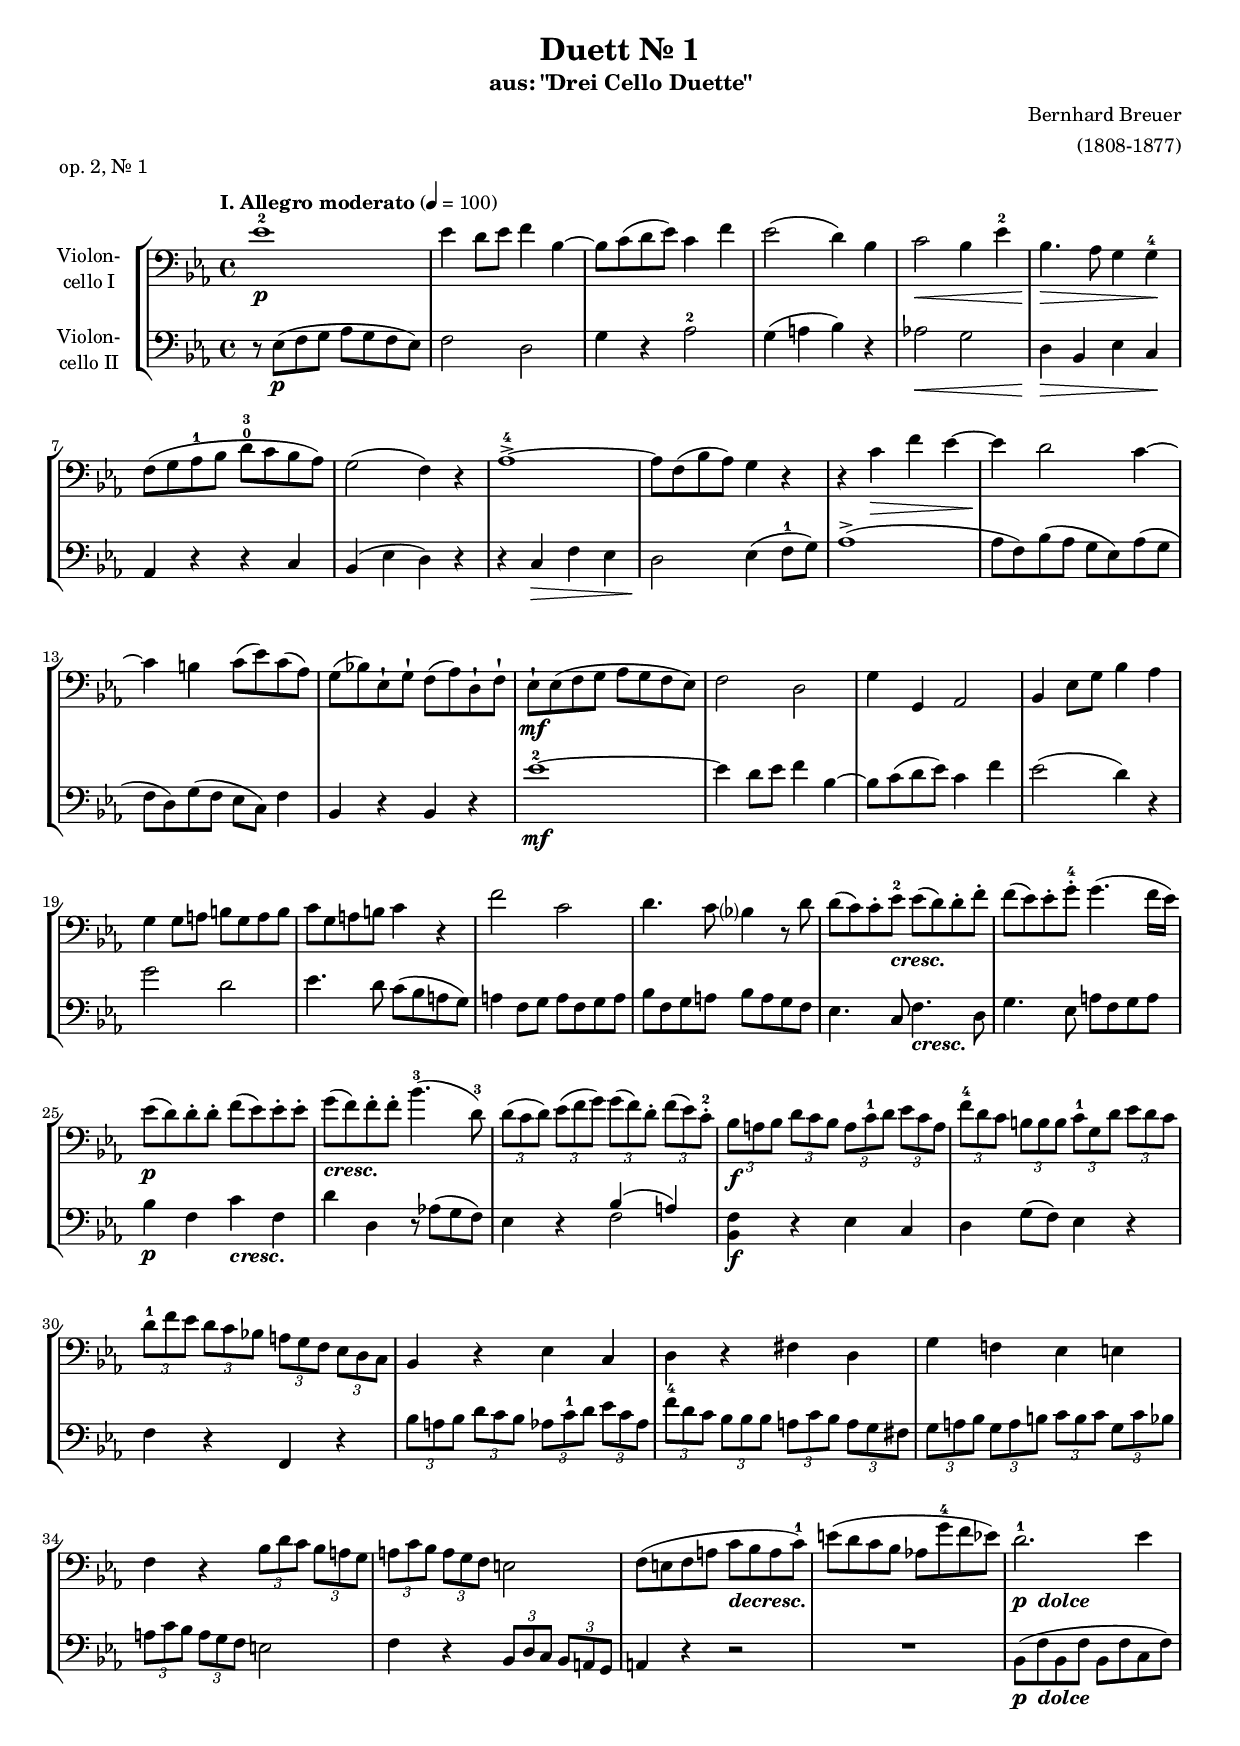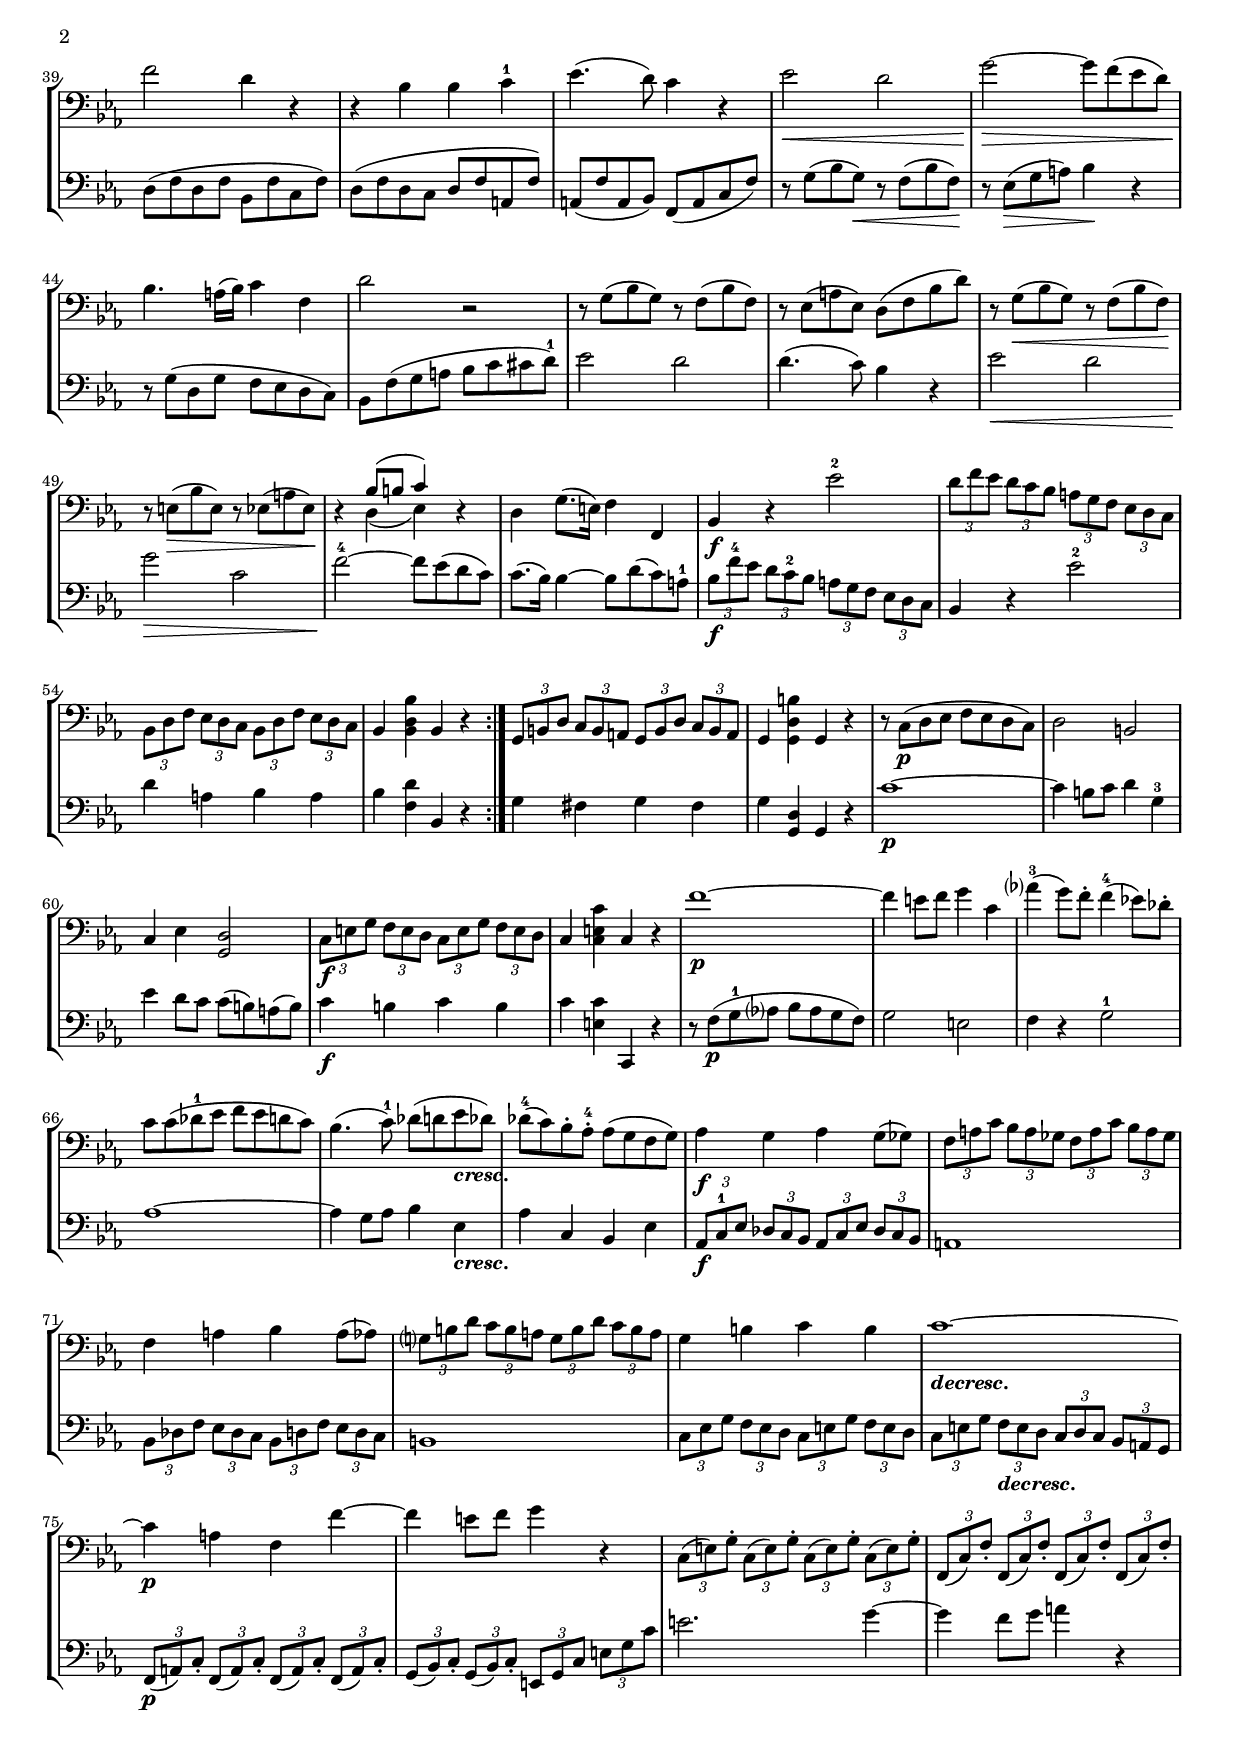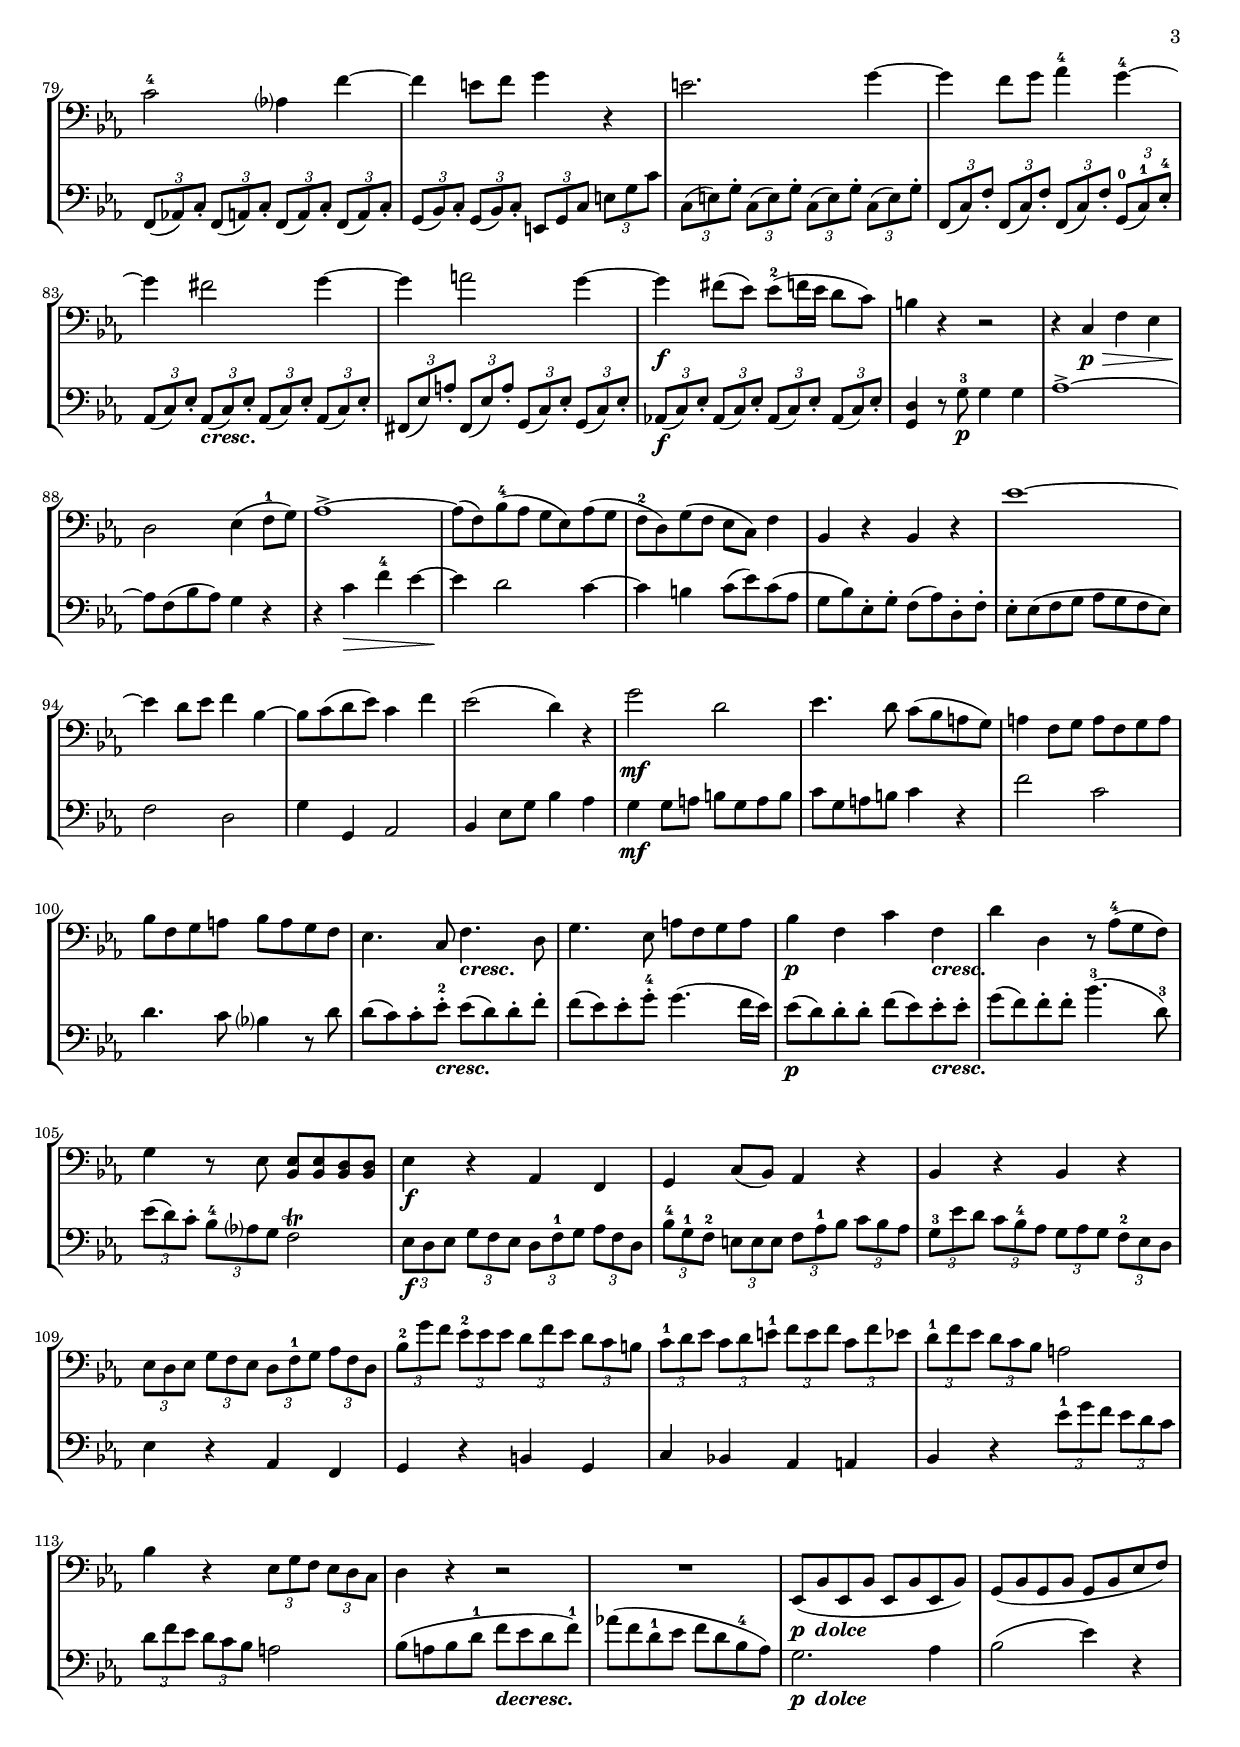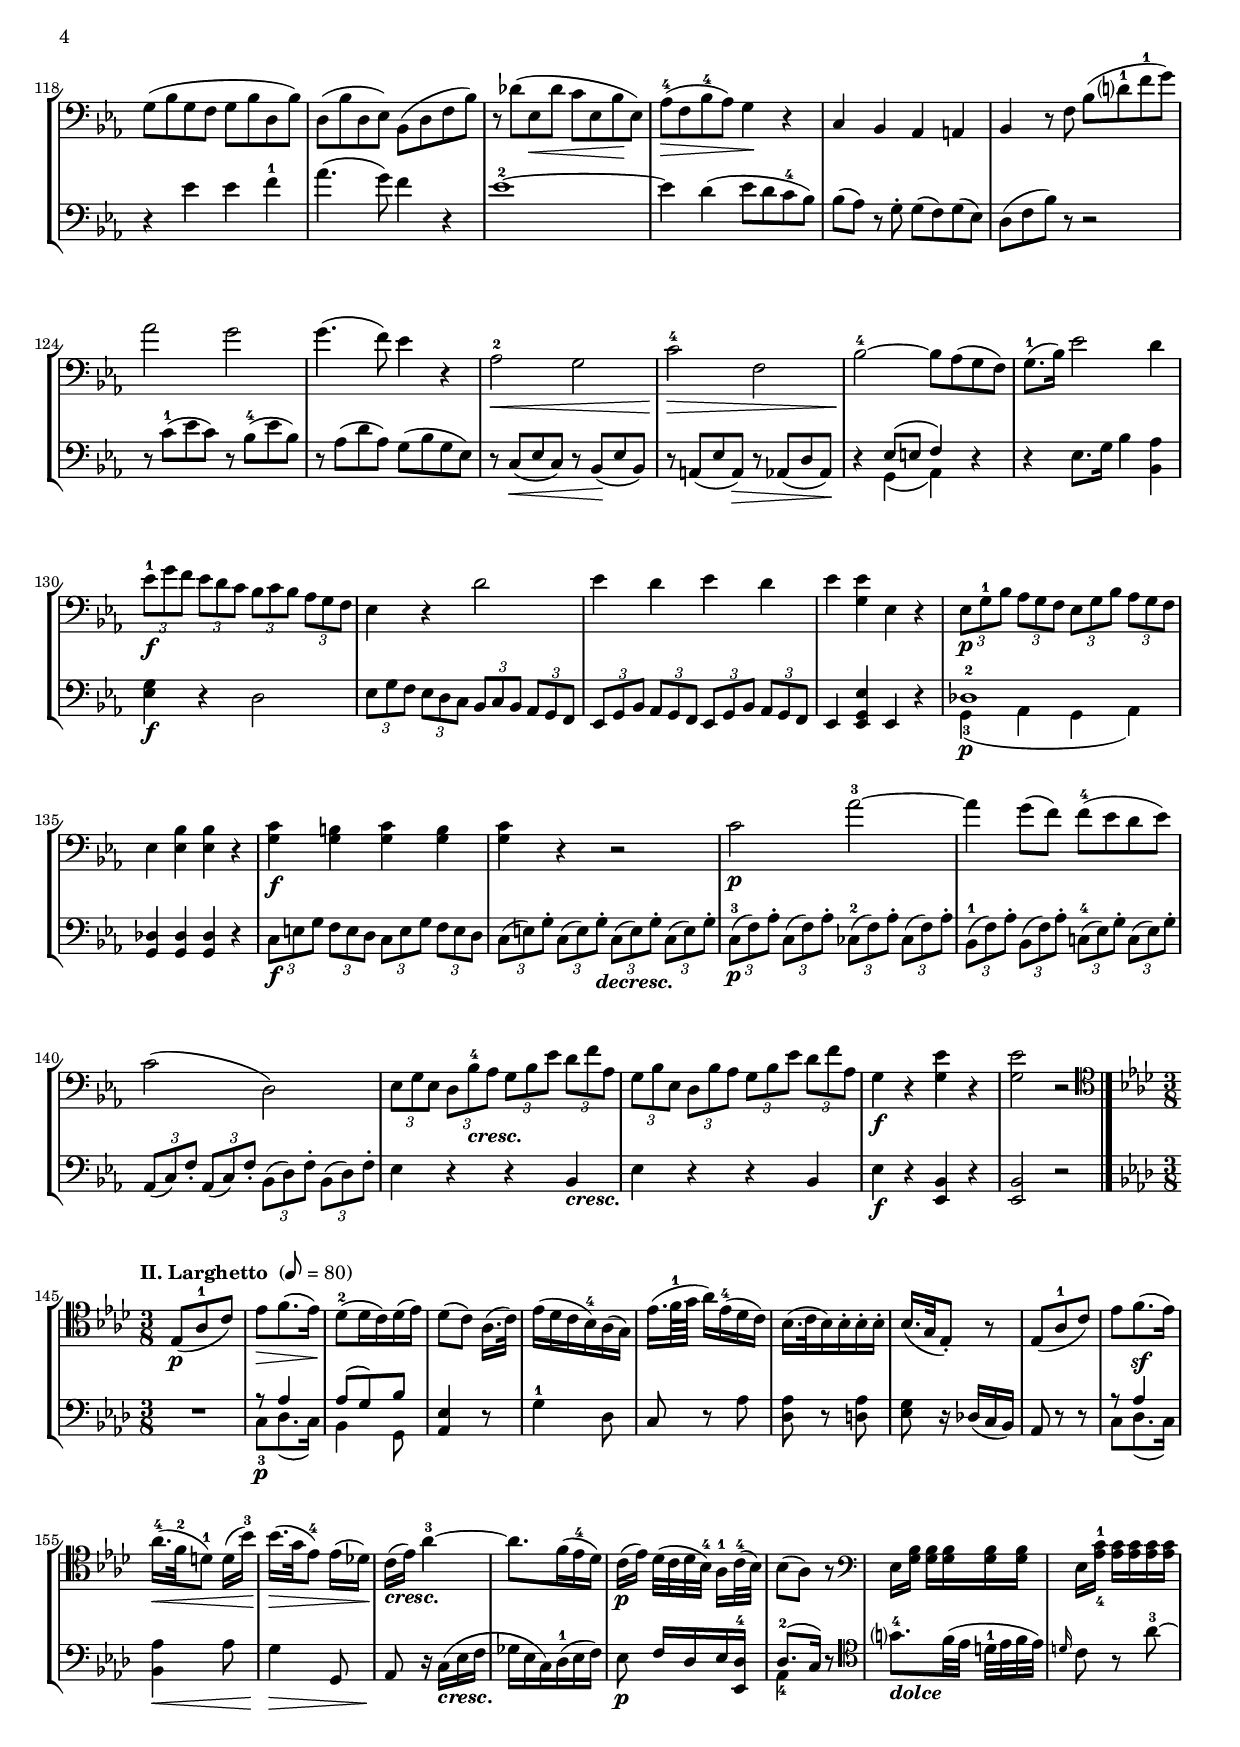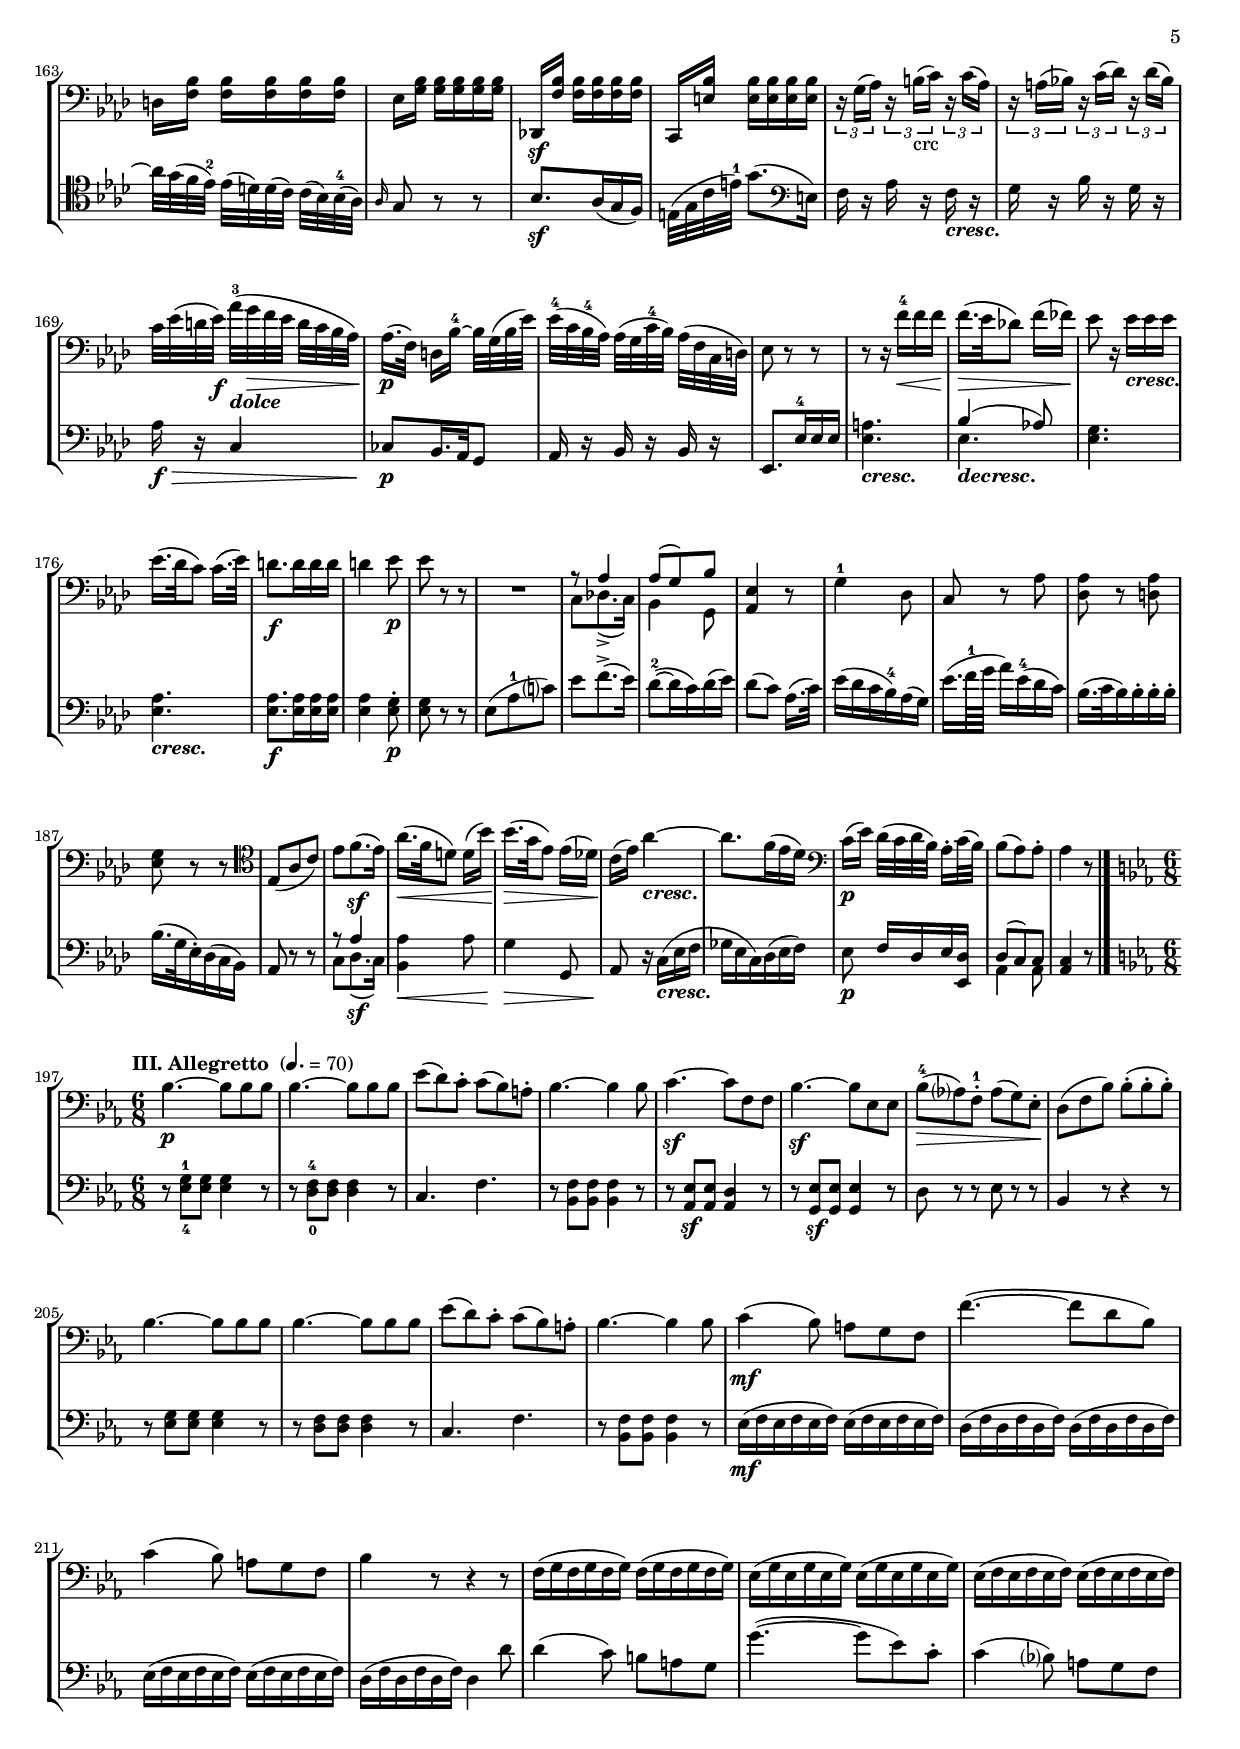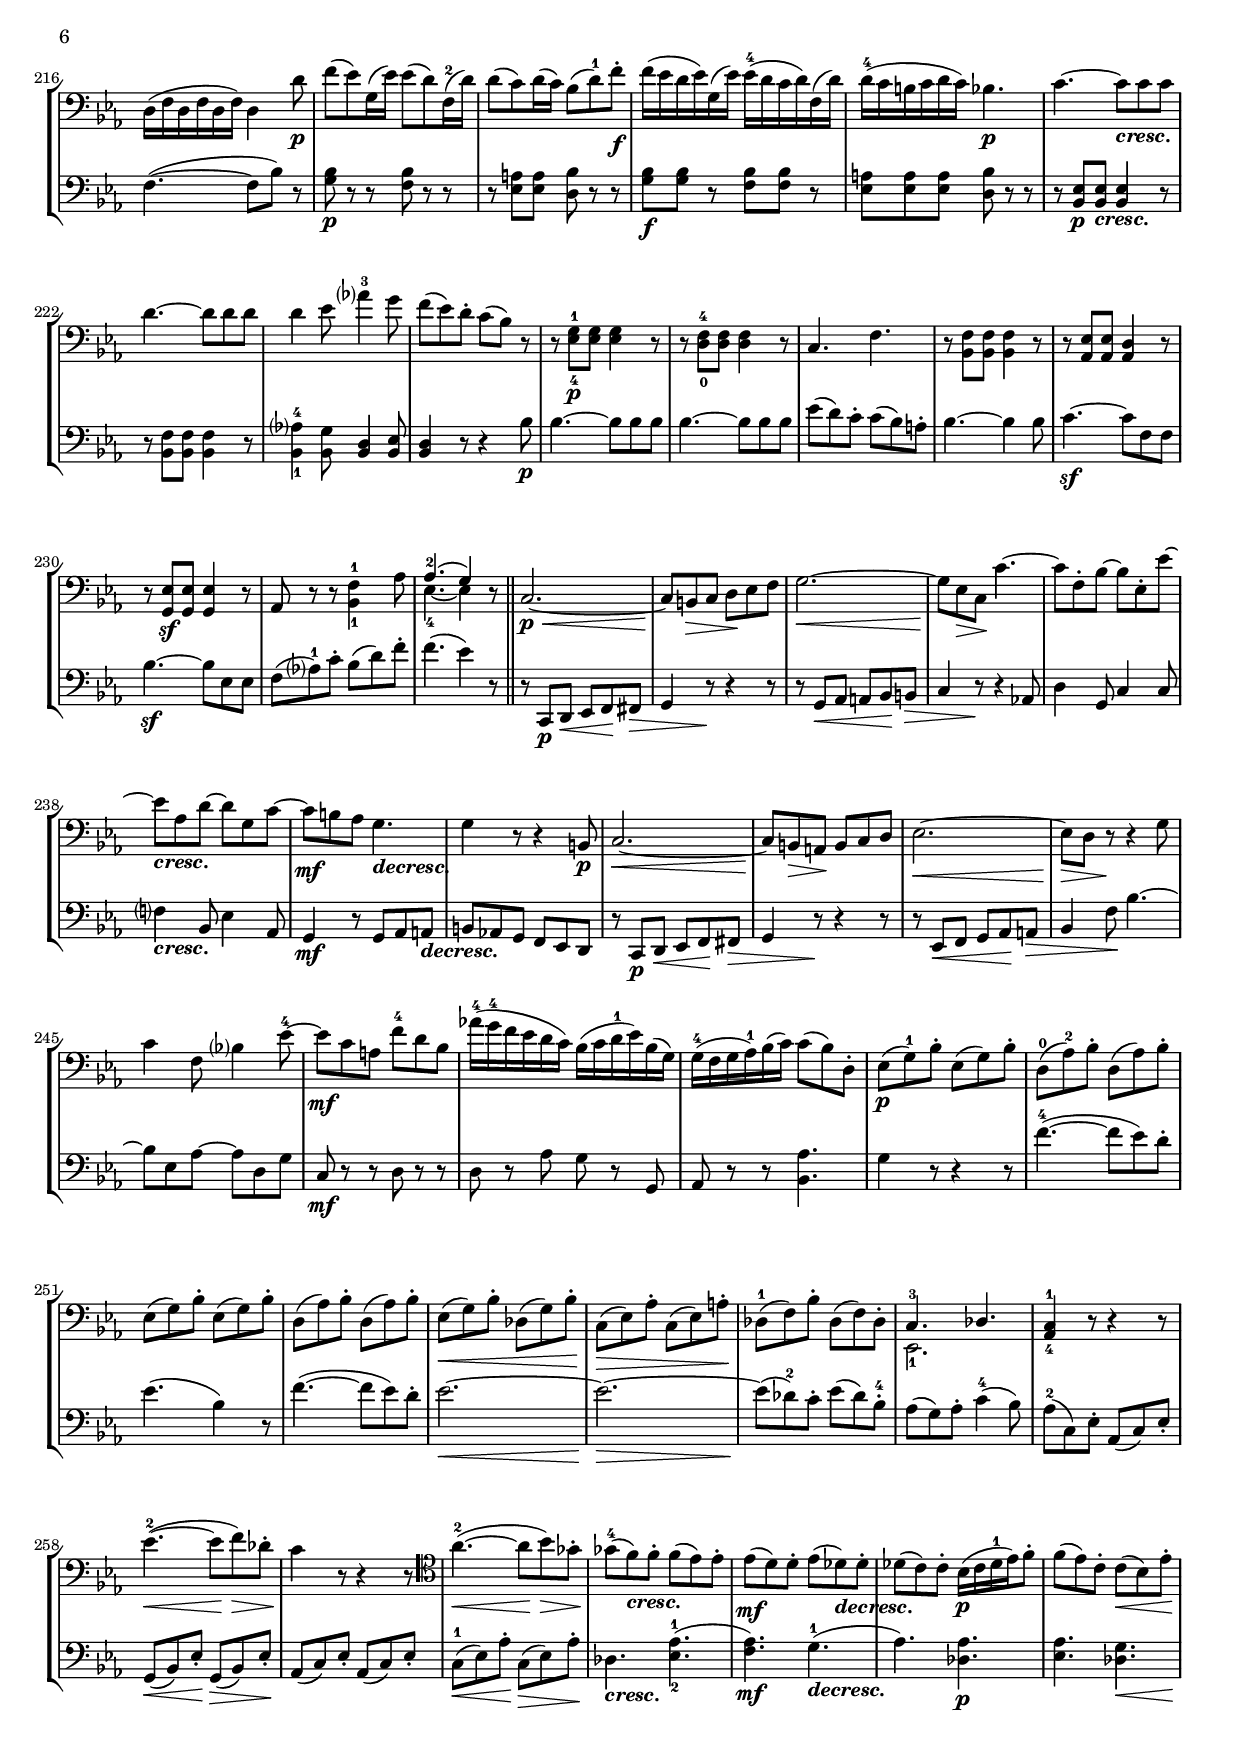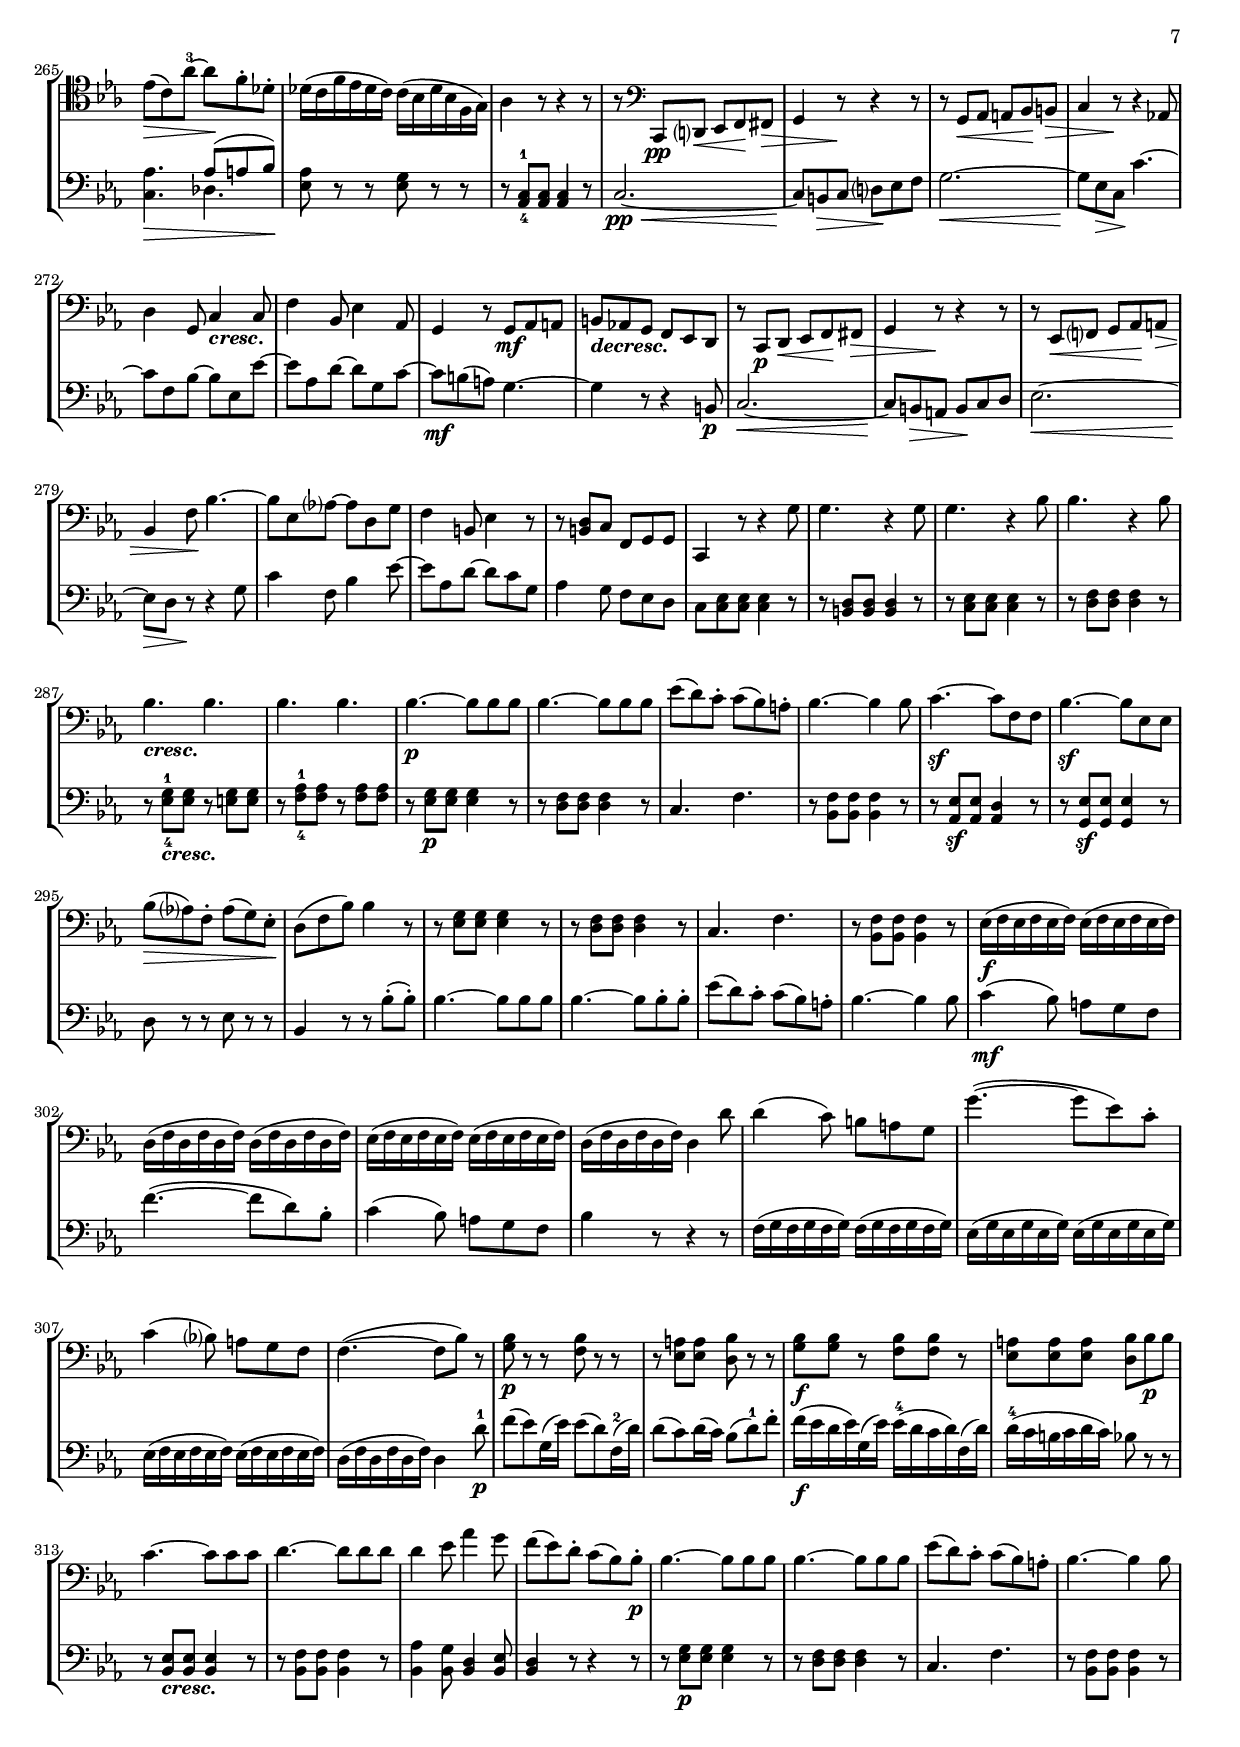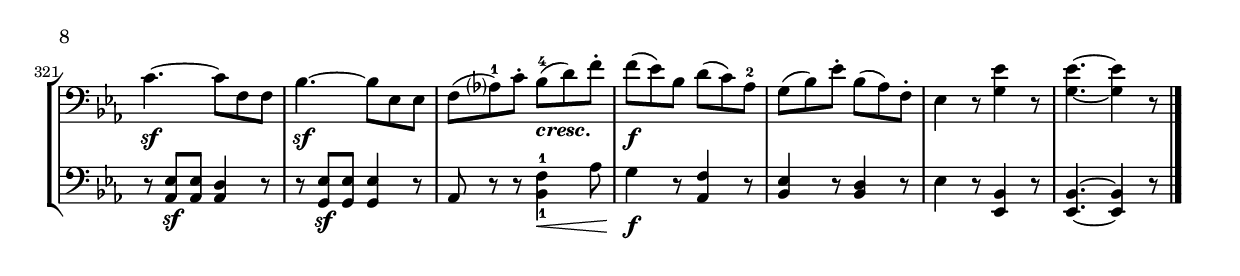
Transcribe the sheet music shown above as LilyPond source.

\version "2.14.2"
\include "deutsch.ly"

#(set-global-staff-size 17)

\header {
  title     = "Duett Nr. 1"
  subtitle  = "aus: \"Drei Cello Duette\""
  composer  = "Bernhard Breuer"
  arranger  = "(1808-1877)"
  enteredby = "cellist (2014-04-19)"
  piece     = "op. 2, Nr. 1"
}

voiceconsts = {
% \numericTimeSignature
 \compressFullBarRests
 \clef "bass"
}

%minstr = "harpsichord"
mihi = "clarinet"
%minstr = "accordion"
milo = "bassoon"

introa = {
           \tempo "I. Allegro moderato" 4=100
           \time 4/4
           \key es \major
           \set tupletSpannerDuration = #(ly:make-moment 1 4)
}

introb = {
           \break
           \tempo "II. Larghetto " 8=80
           \time 3/8
           \key as \major
           \set tupletSpannerDuration = #(ly:make-moment 1 8)
}

introc = {
           \break
           \tempo "III. Allegretto " 4.=70
           \time 6/8
           \key es \major
           \set tupletSpannerDuration = #(ly:make-moment 1 8)
}

crsc = \markup \bold \italic "cresc."
dolc = \markup \bold \italic "dolce"
decr = \markup \bold \italic "decresc."
pdol = \markup { \dynamic p \bold \italic " dolce" }

\include "v1.ily"
vb = \relative c {
  \voiceconsts

  \introa
  \repeat volta 2 {
    r8 es(\p f g as g f es)
    f2 d
    g4 r as2-2
    g4( a b) r
    as!2\< g
    d4\!\> b es c\!

    as r r c
    b( es d) r
    r c\> f es
    d2\! es4( f8-1 g)
    as1(->
    as8 f) b( as g es) as( g

    f d) g( f es c) f4
    b, r b r
    es'1~-2\mf
    es4 d8 es f4 b,~
    b8 c( d es) c4 f
    es2( d4) r
    g2 d
    es4. d8 c( b a g)

    a4 f8 g a f g a
    b f g a b a g f
    es4. c8 f4._\crsc d8
    g4. es8 a f g a
    b4\p f c'_\crsc f,
    d' d, r8 as'!( g f)
    es4 r << { b'( a) } \\ f2 >>

    <b, f'>4\f r es c
    d g8( f) es4 r
    f r f, r
    \times 2/3 { b'8 a b d c b as c-1 d es c as }
    \times 2/3 { f'-4 d c b b b a c b a g fis }

    \times 2/3 { g a b g a h c h c g c b }
    \times 2/3 { a c b a g f } e2
    f4 r \times 2/3 { b,8 d c b a g }
    a4 r r2
    R1
    b8(_\pdol f' b, f' b, f' c f)

    d( f d f b, f' c f)
    d( f d c d f a, f')
    a,( f' a, b) f( a c f)
    r g( b g)\< r f( b f)\!
    r es(\> g a) b4\! r
    r8 g( d g f es d c)

    b f'( g a b c cis d)-1
    es2 d
    d4.( c8) b4 r
    es2\< d
    g\!\> c,
    f~-4\! f8 es( d c)
    c8.( b16) b4~ b8 d( c) a-1

    \times 2/3 { b\f f'-4 es d c-2 b a g f es d c }
    b4 r es'2-2
    d4 a b a
    b <f d'> b, r
  }
  g' fis g fis
  g <g, d'> g r

  c'1~\p
  c4 h8 c d4 g,-3
  es' d8 c c( h) a( h)
  c4\f h c h
  c <e, c'> c, r
  r8 f'(\p g-1 as? b as g f)
  g2 e
  f4 r g2-1

  as1~
  as4 g8 as b4 es,_\crsc
  as c, b es
  \times 2/3 { as,8\f c-1 es des c b as c es des c b }
  a1
  \times 2/3 { b8 des f es des c b d f es d c }

  h1
  \times 2/3 { c8 es g f es d c e g f e d }
  \times 2/3 { c e g f_\decr e d c d c b a g }
  \times 2/3 { f(\p a) c-. f,( a) c-. f,( a) c-. f,( a) c-. }

  \times 2/3 { g( b) c-. g( b) c-. e, g c e g c }
  e2. g4~
  g f8 g a4 r
  \times 2/3 { f,,8( as!) c-. f,( a) c-. f,( a) c-. f,( a) c-. }
  \times 2/3 { g( b) c-. g( b) c-. e, g c e g c }

  \times 2/3 { c,( e) g-. c,( e) g-. c,( e) g-. c,( e) g-. }
  \times 2/3 { f,( c') f-. f,( c') f-. f,( c') f-. g,(-0 c)-1 es-.-4 }
  \times 2/3 { as,( c) es-. as,(_\crsc c) es-. as,( c) es-. as,( c) es-. }
  \times 2/3 { fis,( es') a-. fis,( es') a-. g,( c) es-. g,( c) es-. }

  \times 2/3 { as,!(\f c) es-. as,( c) es-. as,( c) es-. as,( c) es-. }
  <g, d'>4 r8 g'-3\p g4 g
  as1~->
  as8 f( b as) g4 r
  r c\> f-4 es~
  es\! d2 c4~
  c h c8( es) c( as

  g b) es,-. g-. f( as) d,-. f-.
  es-. es( f g as g f es)
  f2 d
  g4 g, as2
  b4 es8 g b4 as
  g\mf g8 a h g a h

  c g a h c4 r
  f2 c
  d4. c8 b?4 r8 d
  d( c) c-. es-.-2_\crsc es( d) d-. f-.
  f( es) es-. g-.-4 g4.( f16 es)
  es8(\p d) d-. d-. f( es) es-._\crsc es-.

  g( f) f-. f-. b4.(-3 d,8)-3
  \times 2/3 { es( d) c-. b-4 as? g } f2\trill
  \times 2/3 { es8\f d es g f es d f-1 g as f d }
  \times 2/3 { b'-4 g-1 f-2 e e e f as-1 b c b as }

  \times 2/3 { g-3 es' d c b-4 as g as g f-2 es d }
  es4 r as, f
  g r h g
  c b! as a
  b r \times 2/3 { es'8-1 g f es d c }
  \times 2/3 { d f es d c b } a2

  b8( a b d-1 f_\decr es d f)-1
  as!( f d-1 es f d b-4 as)
  g2._\pdol as4
  b2( es4) r
  r es es f-1
  as4.( g8) f4 r
  es1~-2
  es4 d( es8 d c-4 b)

  b( as) r g-. g( f) g( es)
  d( f b) r r2
  r8 c(-1  es c) r b(-4 es b)
  r as( d as) g( b g es)
  r c(\< es c) r b(\! es b)
  r a( es' a,)\> r as( d as)\!

  r4 << { es'8( e f4) } \\ { g,( as) } >> r
  r es'8. g16 b4 <b, as'>
  <es g>\f r d2
  \times 2/3 { es8 g f es d c b c b as g f }
  \times 2/3 { es g b as g f es g b as g f }
  es4 <es g es'> es r

  << des'1-2 \\ { g,4(-3\p as g as) } >>
  <g des'> <g des'> <g des'> r
  \times 2/3 { c8\f e g f e d c e g f e d }
  \times 2/3 { c( e) g-. c,( e) g-._\decr c,( e) g-. c,( e) g-. }
  \times 2/3 { c,(-3\p f) as-. c,( f) as-. ces,(-2 f) as-. ces,( f) as-. }

  \times 2/3 { b,(-1 f') as-. b,( f') as-. c,!(-4 es) g-. c,( es) g-. }
  \times 2/3 { as,( c) f-. as,( c) f-. b,( d) f-. b,( d) f-. }
  es4 r r b_\crsc
  es r r b
  es\f r <es, b'> r
  <es b'>2 r \bar "|."

  \introb
  R4.
  << { r8 as'4 } \\ {c,8\p-3 des8.( c16) } >>
  << { as'8( g) b } \\ { b,4 g8 } >>
  <as es'>4 r8
  g'4-1 des8
  c r as'
  <des, as'> r <d as'>
  <es g> r16 des!( c b)

  as8 r r
  << { r8 as'4 } \\ {c,8 des8.( c16) } >>
  <b as'>4\< as'8
  g4\!\> g,8
  as\! r16 c(_\crsc es f
  ges es c) des(-1 es f)
  es8\p f16[ des es <es, des'>]-4
  << { des'8.[(-2 c16)] } \\ as4-4 >> r8 \clef "tenor"

  g''?8._\dolc-4 f32( es d-1[ es f es])
  \grace d16 c8 r as'8~-3
  as32 g( f es)-2 es[( d) d( c)] c( b) b(-4 as)
  \grace as16 g8 r r
  b8.\sf as16( g f)
  e32( g c e)-1 g8.[( \clef "bass" e,16)]

  f r as r f_\crsc r
  g r b r g r
  as\f\> r c,4
  ces8\!\p b16. as32 g8
  as16 r b r b r
  es,8. es'16-4 es es
  <es a>4._\crsc
  << { b'4( as!8) } \\ { es4._\decr } >>

  <es g>4.\!
  <es as>_\crsc
  <es as>8.\f <es as>16 <es as> <es as>
  <es as>4 <es g>8-.\p
  <es g> r r
  es( as-1 c?)
  es f8.(-> es16)
  des8(~-2 des16 c) des( es)
  des8( c) as16.[( c32)]

  es16( des c b)-4 as( g)
  es'16.( f64-1 g as16)[ es(-4 des c)]
  b16.( c32 b16) b-. b-. b-.
  b16.( g32 es16)-. des( c b)
  as8 r r
  << { r as'4 } \\ { c,8 des8.(\sf c16) } >>

  <b as'>4\< as'8
  g4\!\> g,8
  as\! r16 c16(_\crsc es f
  ges es c) des( es f)
  es8\p f16[ des es <es, des'>]
  << { des'8( c) c } \\ { as4 as8 } >>
  <as c>4 r8 \bar "|."

  \introc
  r8 <es'-4 g-1> <es g> <es g>4 r8
  r <d-0 f-4> <d f> <d f>4 r8
  c4. f
  r8 <b, f'> <b f'> <b f'>4 r8
  r <as es'>\sf <as es'> <as d>4 r8
  r <g es'>\sf <g es'> <g es'>4 r8
  d' r r es r r

  b4 r8 r4 r8
  r <es g> <es g> <es g>4 r8
  r <d f> <d f> <d f>4 r8
  c4. f
  r8 <b, f'> <b f'> <b f'>4 r8
  es16(\mf f es f es f) es( f es f es f)
  d( f d f d f) d( f d f d f)

  es( f es f es f) es( f es f es f)
  d( f d f d f) d4 d'8
  d4( c8) h a g
  g'4.(~ g8 es) c-.
  c4( b?8) a g f
  f4.(~ f8 b) r
  <g b>\p r r <f b> r r

  r <es a> <es a> <d b'> r r
  <g b>\f <g b> r <f b> <f b> r
  <es a> <es a> <es a> <d b'> r r
  r <b es>\p <b es>_\crsc <b es>4 r8
  r <b f'> <b f'> <b f'>4 r8
  <b-1 as'?-4>4 <b g'>8 <b d>4 <b es>8
  <b d>4 r8 r4 b'8\p
  b4.~ b8 b b

  b4.~ b8 b b
  es( d) c-. c( b) a-.
  b4.~ b4 b8
  c4.~\sf c8 f, f
  b4.~\sf b8 es, es
  f( as?)-1 c-. b( d) f-.
  f4.( es4) r8 \bar "||"
  r8 c,,\p d\< es f\! fis\>

  g4 r8\! r4 r8
  r g\< as a b\! h\>
  c4 r8\! r4 as!8
  d4 g,8 c4 c8
  f?4_\crsc b,8 es4 as,8
  g4\mf r8 g as a_\decr
  h as! g f es d

  r c\p d\< es f\! fis\>
  g4 r8\! r4 r8
  r es\< f g as\! a\>
  b4 f'8\! b4.~
  b8 es, as~ as d, g
  c,\mf r r d r r

  d r as' g r g,
  as r r <b as'>4.
  g'4 r8 r4 r8
  f'4.(~-4 f8 es) d-.
  es4.( b4) r8
  f'4.(~ f8 es) d-.
  es2.~\<
  es~\!\>

  es8(\! des)-2 c-. es( des) b-.-4
  as( g) as-. c4(-4 b8)
  as(-2 c,) es-. as,( c) es-.
  g,(\< b) es-.\! g,(\> b) es-.\!
  as,( c) es-. as,( c) es-.
  c(-1\< es) as-.\! c,(\> es) as-.\!

  des,4._\crsc <es-2 as-1>4.(
  <f as>)\mf g(-1_\decr
  as) <des, as'>\p
  <es as> <des g>\<
  <c as'>\!\> << { as'8( a b) } \\ des,4. >>
  <es as>8\! r r <es g> r r
  r <as,-4 c-1> <as c> <as c>4 r8
  c2.~\pp\<
  c8\! h\> c d?\! es f

  g2.~\<
  g8\! es\> c\! c'4.~
  c8 f, b~ b es, es'~
  es as, d~ d g, c~
  c\mf h( a) g4.~
  g4 r8 r4 h,8\p
  c2.~\<
  c8\! h\> a h\! c d

  es2.~\<
  es8\!\> d r\! r4 g8
  c4 f,8 b4 es8~
  es as, d~ d c g
  as4 g8 f es d
  c <c es> <c es> <c es>4 r8
  r <h d> <h d> <h d>4 r8
  r <c es> <c es> <c es>4 r8

  r <d f> <d f> <d f>4 r8
  r <es-4 g-1>_\crsc <es g> r <e g> <e g>
  r <f-4 as-1> <f as> r <f as> <f as>
  r <es g>\p <es g> <es g>4 r8
  r <d f> <d f> <d f>4 r8
  c4. f
  r8 <b, f'> <b f'> <b f'>4 r8
  r <as es'>\sf <as es'> <as d>4 r8

  r <g es'>\sf <g es'> <g es'>4 r8
  d' r r es r r
  b4 r8 r b'(-. b)-.
  b4.~ b8 b b
  b4.~ b8 b-. b-.
  es( d) c-. c( b) a-.
  b4.~ b4 b8
  c4(\mf b8) a g f

  f'4.(~ f8 d) b-.
  c4( b8) a g f
  b4 r8 r4 r8
  f16( g f g f g) f( g f g f g)
  es( g es g es g) es( g es g es g)
  es( f es f es f) es( f es f es f)

  d( f d f d f) d4 d'8-1\p
  f( es) g,16( es') es8( d) f,16(-2 d')
  d8( c) d16( c) b8( d)-1 f-.
  f16(\f es d es) g,( es') es(-4 d c d) f,( d')
  d(-4 c h c d c) b8 r r

  r <b, es>_\crsc <b es> <b es>4 r8
  r <b f'> <b f'> <b f'>4 r8
  <b as'>4 <b g'>8 <b d>4 <b es>8
  <b d>4 r8 r4 r8
  r <es g>\p <es g> <es g>4 r8
  r <d f> <d f> <d f>4 r8
  c4. f

  r8 <b, f'> <b f'> <b f'>4 r8
  r <as es'>\sf <as es'> <as d>4 r8
  r <g es'>\sf <g es'> <g es'>4 r8
  as r r <b-1 f'-1>4\< as'8
  g4\!\f r8 <as, f'>4 r8
  <b es>4 r8 <b d>4 r8
  es4 r8 <es, b'>4 r8
  <es b'>4.~ <es b'>4 r8 \bar "|."
}


music = \new StaffGroup <<
      \new Staff {
	\set Staff.midiInstrument = \milo
	\set Staff.instrumentName = \markup \center-column { "Violon-" "cello I" }
	\transpose es es { \va }
      }

      \new Staff {
	\set Staff.midiInstrument = \milo
	\set Staff.instrumentName = \markup \center-column { "Violon-" "cello II" }
	\transpose es es { \vb }
      }
>>

\book {
  \score {
    \music
    \layout {}
  }

  \score {
    \unfoldRepeats \music

    \midi {
      \context {
        \Score
      }
    }
  }
}
